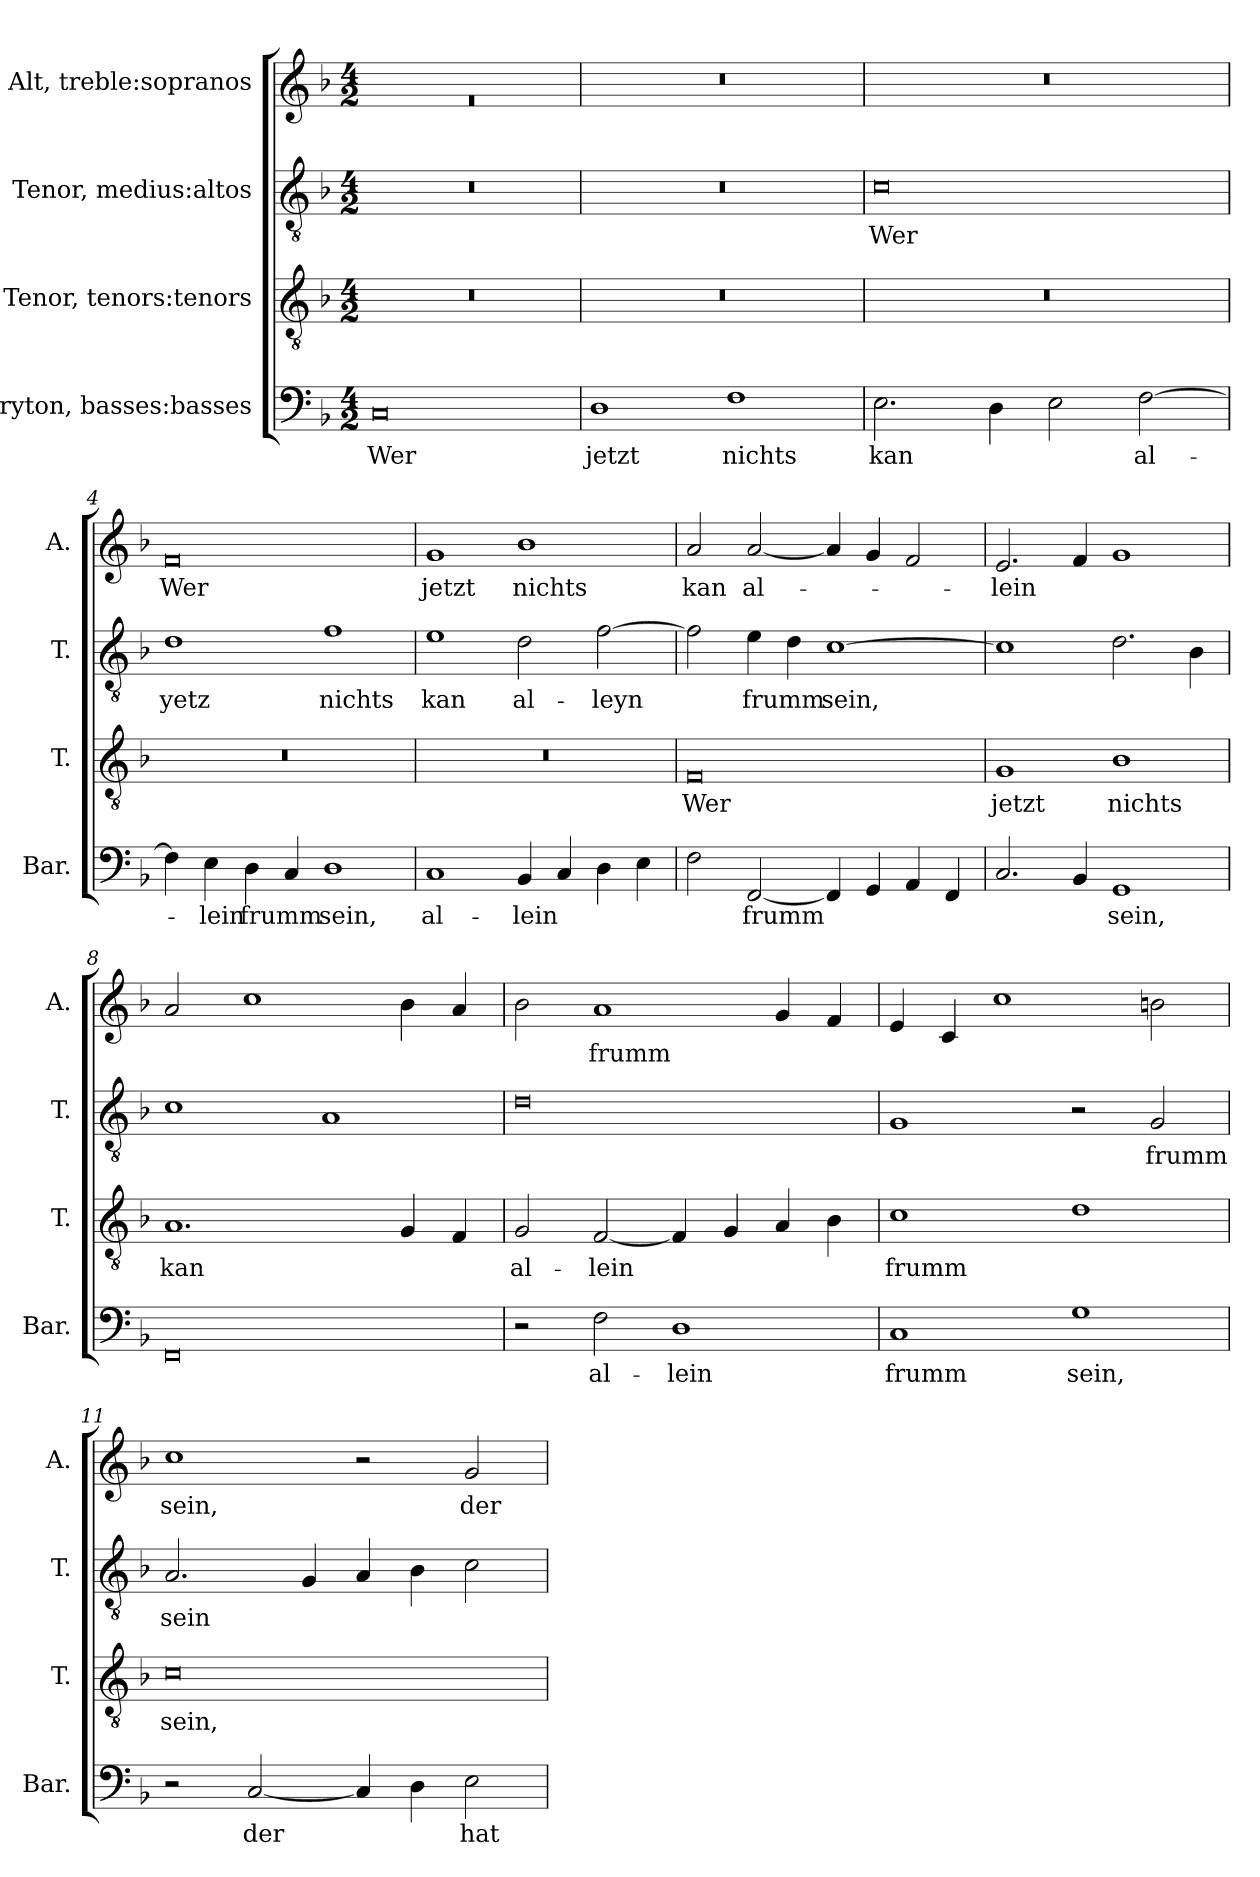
**kern	**text	**kern	**text	**kern	**text	**kern	**text
*part4	*part4	*part3	*part3	*part2	*part2	*part1	*part1
*staff4	*staff4	*staff3	*staff3	*staff2	*staff2	*staff1	*staff1
*I"Baryton, basses:basses	*	*I"Tenor, tenors:tenors	*	*I"Tenor, medius:altos	*	*I"Alt, treble:sopranos	*
*I'Bar.	*	*I'T.	*	*I'T.	*	*I'A.	*
*clefF4	*	*clefGv2	*	*clefGv2	*	*clefG2	*
*k[b-]	*	*k[b-]	*	*k[b-]	*	*k[b-]	*
*M4/2	*	*M4/2	*	*M4/2	*	*M4/2	*
*MM344	*	*MM344	*	*MM344	*	*MM344	*
=1	=1	=1	=1	=1	=1	=1	=1
!	!LO:LY:b	!	!	!	!	!	!
0C	Wer	0r	.	0r	.	0rg	.
=2	=2	=2	=2	=2	=2	=2	=2
!	!LO:LY:b	!	!	!	!	!	!
1D	jetzt	0r	.	0r	.	0r	.
!	!LO:LY:b	!	!	!	!	!	!
1F	nichts	.	.	.	.	.	.
=3	=3	=3	=3	=3	=3	=3	=3
!	!LO:LY:b	!	!	!	!LO:LY:b	!	!
2.E\	kan	0r	.	0c	Wer	0r	.
4D\	.	.	.	.	.	.	.
2E\	.	.	.	.	.	.	.
!	!LO:LY:b	!	!	!	!	!	!
[2F\	al-	.	.	.	.	.	.
=4	=4	=4	=4	=4	=4	=4	=4
!	!	!	!	!	!LO:LY:b	!	!LO:LY:b
4F\]	.	0r	.	1d	yetz	0f	Wer
!	!LO:LY:b	!	!	!	!	!	!
4E\	-lein	.	.	.	.	.	.
!	!LO:LY:b	!	!	!	!	!	!
4D\	frumm	.	.	.	.	.	.
4C/	.	.	.	.	.	.	.
!	!LO:LY:b	!	!	!	!LO:LY:b	!	!
1D	sein,	.	.	1f	nichts	.	.
!!LO:LB:g=z
=5	=5	=5	=5	=5	=5	=5	=5
!	!LO:LY:b	!	!	!	!LO:LY:b	!	!LO:LY:b
1C	al-	0r	.	1e	kan	1g	jetzt
!	!LO:LY:b	!	!	!	!LO:LY:b	!	!LO:LY:b
4BB-/	-lein	.	.	2d\	al-	1b-	nichts
4C/	.	.	.	.	.	.	.
!	!	!	!	!	!LO:LY:b	!	!
4D\	.	.	.	[2f\	-leyn	.	.
4E\	.	.	.	.	.	.	.
=6	=6	=6	=6	=6	=6	=6	=6
!	!	!	!LO:LY:b	!	!	!	!LO:LY:b
2F\	.	0F	Wer	2f\]	.	2a/	kan
!	!LO:LY:b	!	!	!	!LO:LY:b	!	!LO:LY:b
[2FF/	frumm	.	.	4e\	frumm	[2a/	al-
.	.	.	.	4d\	.	.	.
!	!	!	!	!	!LO:LY:b	!	!
4FF/]	.	.	.	[1c	sein,	4a/]	.
4GG/	.	.	.	.	.	4g/	.
4AA/	.	.	.	.	.	2f/	.
4FF/	.	.	.	.	.	.	.
=7	=7	=7	=7	=7	=7	=7	=7
!	!	!	!LO:LY:b	!	!	!	!LO:LY:b
2.C/	.	1G	jetzt	1c]	.	2.e/	-lein
4BB-/	.	.	.	.	.	4f/	.
!	!LO:LY:b	!	!LO:LY:b	!	!	!	!
1GG	sein,	1B-	nichts	2.d\	.	1g	.
.	.	.	.	4B-\	.	.	.
=8	=8	=8	=8	=8	=8	=8	=8
!	!	!	!LO:LY:b	!	!	!	!
0FF	.	1.A	kan	1c	.	2a/	.
.	.	.	.	.	.	1cc	.
.	.	.	.	1A	.	.	.
.	.	4G/	.	.	.	4b-\	.
.	.	4F/	.	.	.	4a/	.
=9	=9	=9	=9	=9	=9	=9	=9
!	!	!	!LO:LY:b	!	!	!	!
2r	.	2G/	al-	0d	.	2b-\	.
!	!LO:LY:b	!	!LO:LY:b	!	!	!	!LO:LY:b
2F\	al-	[2F/	-lein	.	.	1a	frumm
!	!LO:LY:b	!	!	!	!	!	!
1D	-lein	4F/]	.	.	.	.	.
.	.	4G/	.	.	.	.	.
.	.	4A/	.	.	.	4g/	.
.	.	4B-\	.	.	.	4f/	.
!!LO:LB:g=z
=10	=10	=10	=10	=10	=10	=10	=10
!	!LO:LY:b	!	!LO:LY:b	!	!	!	!
1C	frumm	1c	frumm	1G	.	4e/	.
.	.	.	.	.	.	4c/	.
.	.	.	.	.	.	1cc	.
!	!LO:LY:b	!	!	!	!	!	!
1G	sein,	1d	.	2r	.	.	.
!	!	!	!	!	!LO:LY:b	!	!
.	.	.	.	2G/	frumm	2bn\	.
=11	=11	=11	=11	=11	=11	=11	=11
!	!	!	!LO:LY:b	!	!LO:LY:b	!	!LO:LY:b
2r	.	0c	sein,	2.A/	sein	1cc	sein,
!	!LO:LY:b	!	!	!	!	!	!
[2C/	der	.	.	.	.	.	.
.	.	.	.	4G/	.	.	.
4C/]	.	.	.	4A/	.	2r	.
4D\	.	.	.	4B-\	.	.	.
!	!LO:LY:b	!	!	!	!	!	!LO:LY:b
2E\	hat	.	.	2c\	.	2g/	der
=	=	=	=	=	=	=	=
*-	*-	*-	*-	*-	*-	*-	*-
